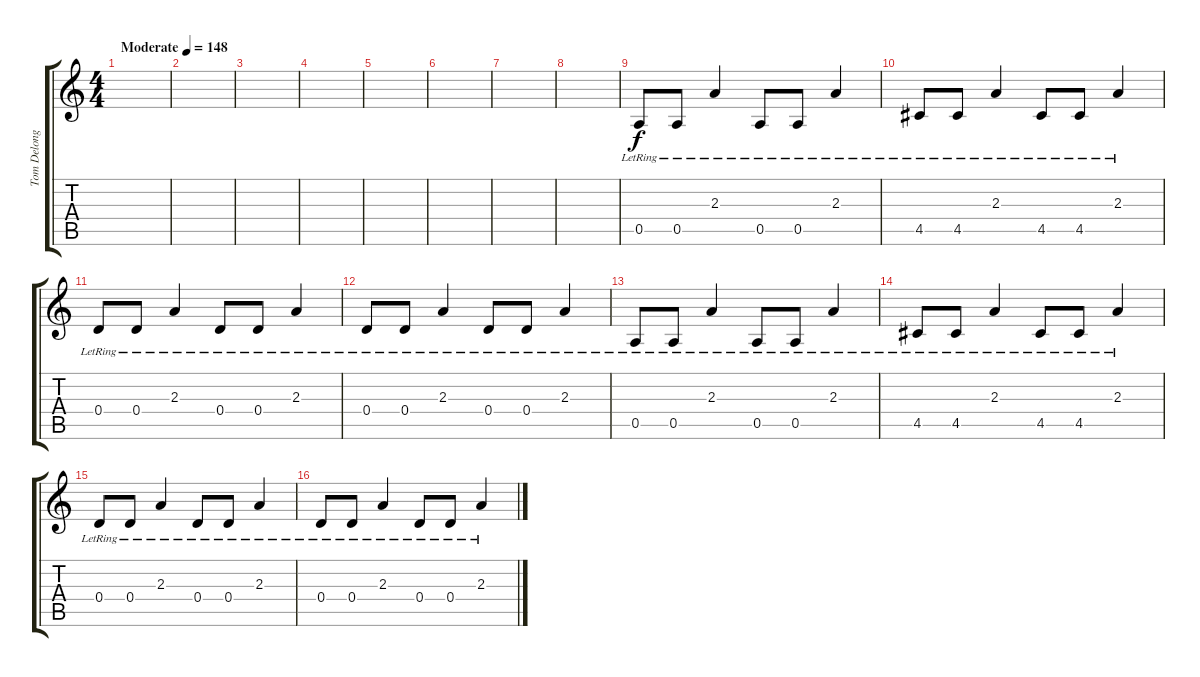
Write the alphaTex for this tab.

\track ("Tom Delonge - Guitar" "Tom Delong") {instrument electricguitarclean}
\staff {score tabs}
\tuning (E4 B3 G3 D3 A2 E2) {hide}
\ts (4 4)
\tempo (148 "Moderate")
\clef g2
\ks c
|
|
|
|
|
|
|
|
0.5{lr}.8 0.5{lr}.8 2.3{lr}.4 0.5{lr}.8 0.5{lr}.8 2.3{lr}.4 |
4.5{lr}.8 4.5{lr}.8 2.3{lr}.4 4.5{lr}.8 4.5{lr}.8 2.3{lr}.4 |
0.4{lr}.8 0.4{lr}.8 2.3{lr}.4 0.4{lr}.8 0.4{lr}.8 2.3{lr}.4 |
0.4{lr}.8 0.4{lr}.8 2.3{lr}.4 0.4{lr}.8 0.4{lr}.8 2.3{lr}.4 |
0.5{lr}.8 0.5{lr}.8 2.3{lr}.4 0.5{lr}.8 0.5{lr}.8 2.3{lr}.4 |
4.5{lr}.8 4.5{lr}.8 2.3{lr}.4 4.5{lr}.8 4.5{lr}.8 2.3{lr}.4 |
0.4{lr}.8 0.4{lr}.8 2.3{lr}.4 0.4{lr}.8 0.4{lr}.8 2.3{lr}.4 |
0.4{lr}.8 0.4{lr}.8 2.3{lr}.4 0.4{lr}.8 0.4{lr}.8 2.3{lr}.4
